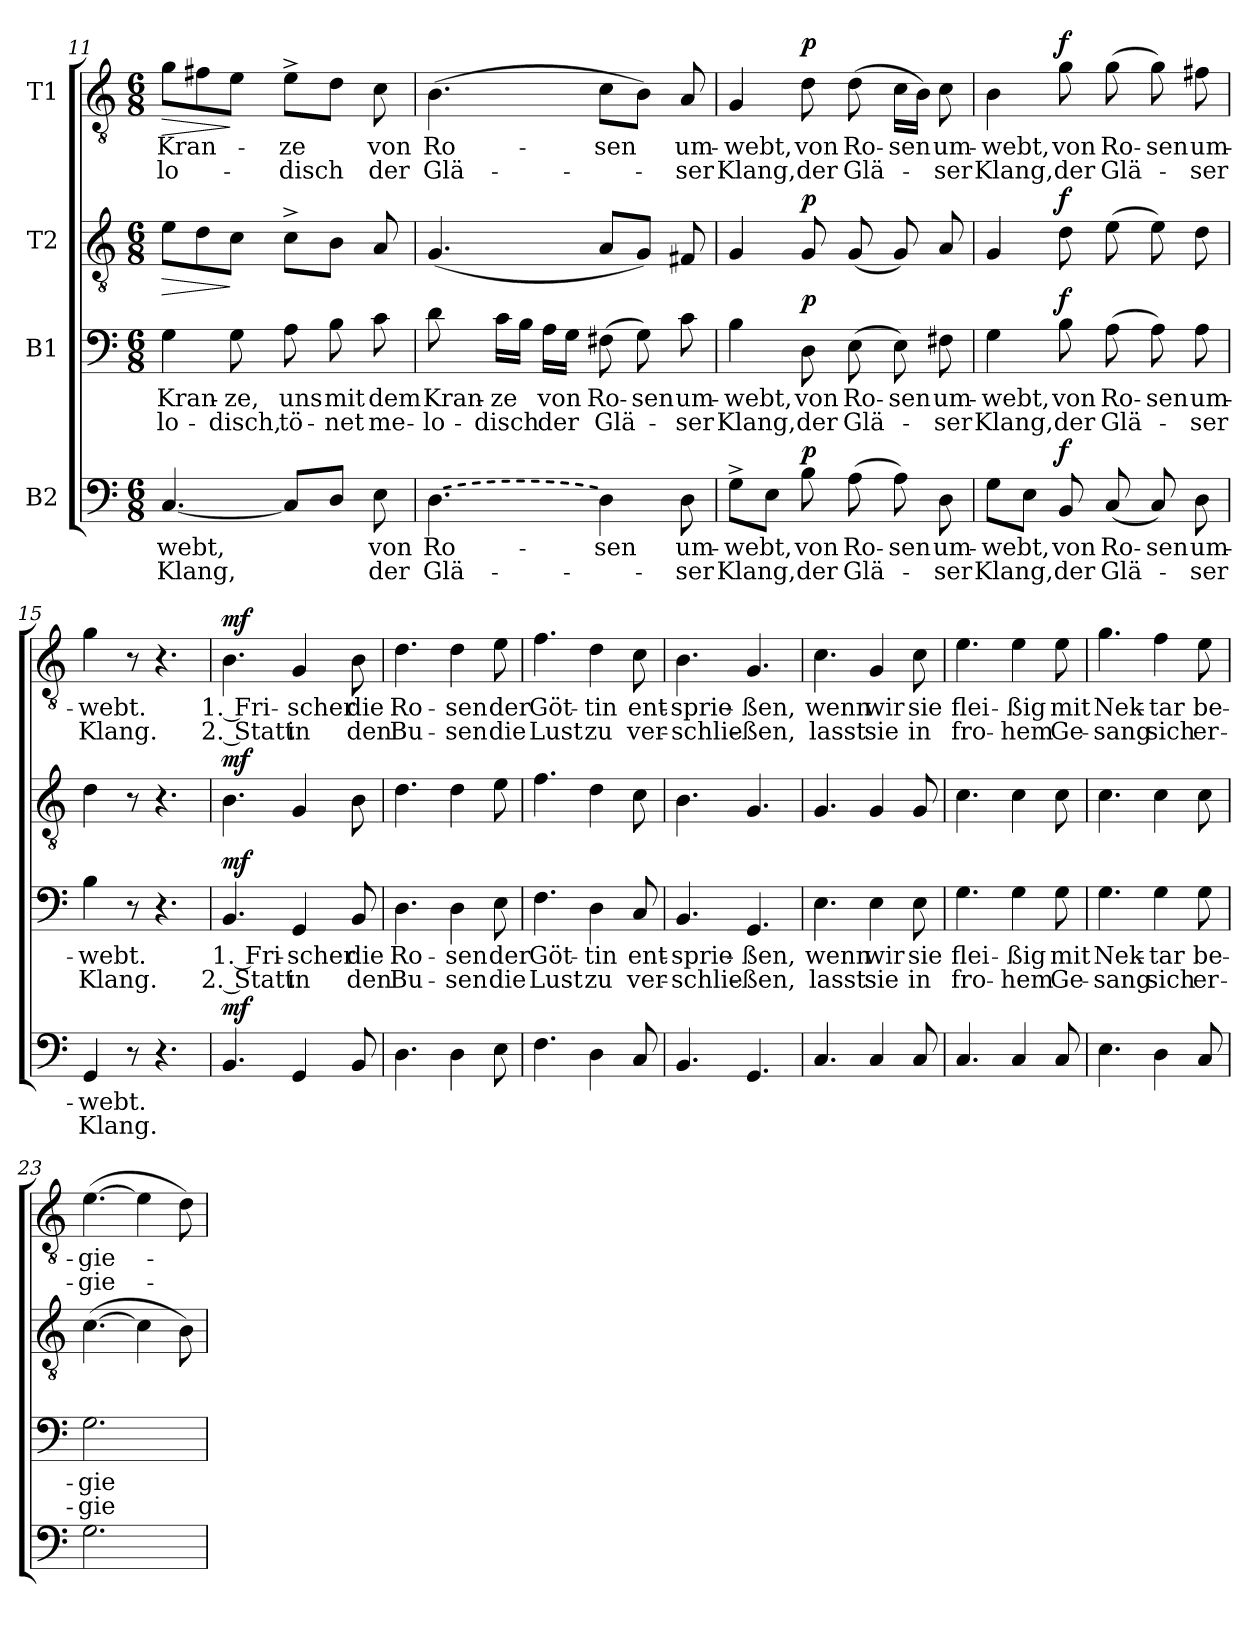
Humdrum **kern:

**kern	**text	**text	**dynam	**kern	**text	**text	**dynam	**kern	**dynam	**kern	**text	**text	**dynam
*part4	*part4	*part4	*part4	*part3	*part3	*part3	*part3	*part2	*part2	*part1	*part1	*part1	*part1
*staff4	*staff4	*staff4	*staff4	*staff3	*staff3	*staff3	*staff3	*staff2	*staff2	*staff1	*staff1	*staff1	*staff1
*I"B2	*	*	*	*I"B1	*	*	*	*I"T2	*	*I"T1	*	*	*
*clefF4	*	*	*	*clefF4	*	*	*	*clefGv2	*	*clefGv2	*	*	*
*k[]	*	*	*	*k[]	*	*	*	*k[]	*	*k[]	*	*	*
*M6/8	*	*	*	*M6/8	*	*	*	*M6/8	*	*M6/8	*	*	*
=11	=11	=11	=11	=11	=11	=11	=11	=11	=11	=11	=11	=11	=11
!	!LO:LY:b	!LO:LY:b	!	!	!LO:LY:b	!LO:LY:b	!	!	!LO:HP:b	!	!LO:LY:b	!LO:LY:b	!LO:HP:b
[4.C/	-webt,	Klang,	.	4G\	Kran-	-lo-	.	8e\L	>	8g\L	Kran-	-lo-	>
.	.	.	.	.	.	.	.	8d\	.	8f#X\	.	.	.
!	!	!	!	!	!LO:LY:b	!LO:LY:b	!	!	!	!	!	!	!
.	.	.	.	8G\	-ze,	-disch,	.	8c\J	]	8e\J	.	.	]
!	!	!	!	!	!LO:LY:b	!LO:LY:b	!	!	!	!	!LO:LY:b	!LO:LY:b	!
8C/L]	.	.	.	8A\	uns	tö-	.	8c^\L	.	8e^\L	-ze	-disch	.
!	!	!	!	!	!LO:LY:b	!LO:LY:b	!	!	!	!	!	!	!
8D/J	.	.	.	8B\	mit	-net	.	8B\J	.	8d\J	.	.	.
!	!LO:LY:b	!LO:LY:b	!	!	!LO:LY:b	!LO:LY:b	!	!	!	!	!LO:LY:b	!LO:LY:b	!
8E\	von	der	.	8c\	dem	me-	.	8A/	.	8c\	von	der	.
=12	=12	=12	=12	=12	=12	=12	=12	=12	=12	=12	=12	=12	=12
!LO:T:dash	!LO:LY:b	!LO:LY:b	!	!	!LO:LY:b	!LO:LY:b	!	!	!	!	!LO:LY:b	!LO:LY:b	!
[4.D\	Ro-	Glä-	.	8d\	Kran-	-lo-	.	(4.G/	.	(4.B\	Ro-	Glä-	.
!	!	!	!	!	!LO:LY:b	!LO:LY:b	!	!	!	!	!	!	!
.	.	.	.	16c\LL	-ze	-disch	.	.	.	.	.	.	.
.	.	.	.	16B\JJ	.	.	.	.	.	.	.	.	.
!	!	!	!	!	!LO:LY:b	!LO:LY:b	!	!	!	!	!	!	!
.	.	.	.	16A\LL	von	der	.	.	.	.	.	.	.
.	.	.	.	16G\JJ	.	.	.	.	.	.	.	.	.
!	!LO:LY:b	!	!	!	!LO:LY:b	!LO:LY:b	!	!	!	!	!LO:LY:b	!	!
4D\]	-sen	.	.	(8F#X\	Ro-	Glä-	.	8A/L	.	8c\L	sen	.	.
!	!	!	!	!	!LO:LY:b	!	!	!	!	!	!	!	!
.	.	.	.	8G\)	-sen	.	.	8G/J)	.	8B\J)	.	.	.
!	!LO:LY:b	!LO:LY:b	!	!	!LO:LY:b	!LO:LY:b	!	!	!	!	!LO:LY:b	!LO:LY:b	!
8D\	um-	-ser	.	8c\	um-	-ser	.	8F#X/	.	8A/	um-	-ser	.
!!LO:PB:g=z
=13	=13	=13	=13	=13	=13	=13	=13	=13	=13	=13	=13	=13	=13
!	!LO:LY:b	!LO:LY:b	!	!	!LO:LY:b	!LO:LY:b	!	!	!	!	!LO:LY:b	!LO:LY:b	!
8G^\L	-webt,	Klang,	.	4B\	-webt,	Klang,	.	4G/	.	4G/	-webt,	Klang,	.
8E\J	.	.	.	.	.	.	.	.	.	.	.	.	.
!	!LO:LY:b	!LO:LY:b	!LO:DY:a	!	!LO:LY:b	!LO:LY:b	!LO:DY:a	!	!LO:DY:a	!	!LO:LY:b	!LO:LY:b	!LO:DY:a
8B\	von	der	p	8D\	von	der	p	8G/	p	8d\	von	der	p
!	!LO:LY:b	!LO:LY:b	!	!	!LO:LY:b	!LO:LY:b	!	!	!	!	!LO:LY:b	!LO:LY:b	!
(8A\	Ro-	Glä-	.	(8E\	Ro-	Glä-	.	(8G/	.	(8d\	Ro-	Glä-	.
!	!LO:LY:b	!	!	!	!LO:LY:b	!	!	!	!	!	!LO:LY:b	!	!
8A\)	-sen	.	.	8E\)	-sen	.	.	8G/)	.	16c\LL	-sen	.	.
.	.	.	.	.	.	.	.	.	.	16B\JJ)	.	.	.
!	!LO:LY:b	!LO:LY:b	!	!	!LO:LY:b	!LO:LY:b	!	!	!	!	!LO:LY:b	!LO:LY:b	!
8D\	um-	-ser	.	8F#X\	um-	-ser	.	8A/	.	8c\	um-	-ser	.
=14	=14	=14	=14	=14	=14	=14	=14	=14	=14	=14	=14	=14	=14
!	!LO:LY:b	!LO:LY:b	!	!	!LO:LY:b	!LO:LY:b	!	!	!	!	!LO:LY:b	!LO:LY:b	!
8G\L	-webt,	Klang,	.	4G\	-webt,	Klang,	.	4G/	.	4B\	-webt,	Klang,	.
8E\J	.	.	.	.	.	.	.	.	.	.	.	.	.
!	!LO:LY:b	!LO:LY:b	!LO:DY:a	!	!LO:LY:b	!LO:LY:b	!LO:DY:a	!	!LO:DY:a	!	!LO:LY:b	!LO:LY:b	!LO:DY:a
8BB/	von	der	f	8B\	von	der	f	8d\	f	8g\	von	der	f
!	!LO:LY:b	!LO:LY:b	!	!	!LO:LY:b	!LO:LY:b	!	!	!	!	!LO:LY:b	!LO:LY:b	!
(8C/	Ro-	Glä-	.	(8A\	Ro-	Glä-	.	(8e\	.	(8g\	Ro-	Glä-	.
!	!LO:LY:b	!	!	!	!LO:LY:b	!	!	!	!	!	!LO:LY:b	!	!
8C/)	-sen	.	.	8A\)	-sen	.	.	8e\)	.	8g\)	-sen	.	.
!	!LO:LY:b	!LO:LY:b	!	!	!LO:LY:b	!LO:LY:b	!	!	!	!	!LO:LY:b	!LO:LY:b	!
8D\	um-	-ser	.	8A\	um-	-ser	.	8d\	.	8f#X\	um-	-ser	.
=15	=15	=15	=15	=15	=15	=15	=15	=15	=15	=15	=15	=15	=15
!	!LO:LY:b	!LO:LY:b	!	!	!LO:LY:b	!LO:LY:b	!	!	!	!	!LO:LY:b	!LO:LY:b	!
4GG/	-webt.	Klang.	.	4B\	-webt.	Klang.	.	4d\	.	4g\	-webt.	Klang.	.
8r	.	.	.	8r	.	.	.	8r	.	8r	.	.	.
4.r	.	.	.	4.r	.	.	.	4.r	.	4.r	.	.	.
!!LO:LB:g=z
=16	=16	=16	=16	=16	=16	=16	=16	=16	=16	=16	=16	=16	=16
!	!	!	!LO:DY:a	!	!LO:LY:b	!LO:LY:b	!LO:DY:a	!	!LO:DY:a	!	!LO:LY:b	!LO:LY:b	!LO:DY:a
4.BB/	.	.	mf	4.BB/	1. Fri-	2. Statt	mf	4.B\	mf	4.B\	1. Fri-	2. Statt	mf
!	!	!	!	!	!LO:LY:b	!LO:LY:b	!	!	!	!	!LO:LY:b	!LO:LY:b	!
4GG/	.	.	.	4GG/	-scher	in	.	4G/	.	4G/	-scher	in	.
!	!	!	!	!	!LO:LY:b	!LO:LY:b	!	!	!	!	!LO:LY:b	!LO:LY:b	!
8BB/	.	.	.	8BB/	die	den	.	8B\	.	8B\	die	den	.
=17	=17	=17	=17	=17	=17	=17	=17	=17	=17	=17	=17	=17	=17
!	!	!	!	!	!LO:LY:b	!LO:LY:b	!	!	!	!	!LO:LY:b	!LO:LY:b	!
4.D\	.	.	.	4.D\	Ro-	Bu-	.	4.d\	.	4.d\	Ro-	Bu-	.
!	!	!	!	!	!LO:LY:b	!LO:LY:b	!	!	!	!	!LO:LY:b	!LO:LY:b	!
4D\	.	.	.	4D\	-sen	-sen	.	4d\	.	4d\	-sen	-sen	.
!	!	!	!	!	!LO:LY:b	!LO:LY:b	!	!	!	!	!LO:LY:b	!LO:LY:b	!
8E\	.	.	.	8E\	der	die	.	8e\	.	8e\	der	die	.
=18	=18	=18	=18	=18	=18	=18	=18	=18	=18	=18	=18	=18	=18
!	!	!	!	!	!LO:LY:b	!LO:LY:b	!	!	!	!	!LO:LY:b	!LO:LY:b	!
4.F\	.	.	.	4.F\	Göt-	Lust	.	4.f\	.	4.f\	Göt-	Lust	.
!	!	!	!	!	!LO:LY:b	!LO:LY:b	!	!	!	!	!LO:LY:b	!LO:LY:b	!
4D\	.	.	.	4D\	-tin	zu	.	4d\	.	4d\	-tin	zu	.
!	!	!	!	!	!LO:LY:b	!LO:LY:b	!	!	!	!	!LO:LY:b	!LO:LY:b	!
8C/	.	.	.	8C/	ent-	ver-	.	8c\	.	8c\	ent-	ver-	.
=19	=19	=19	=19	=19	=19	=19	=19	=19	=19	=19	=19	=19	=19
!	!	!	!	!	!LO:LY:b	!LO:LY:b	!	!	!	!	!LO:LY:b	!LO:LY:b	!
4.BB/	.	.	.	4.BB/	-sprie-	-schlie-	.	4.B\	.	4.B\	-sprie-	-schlie-	.
!	!	!	!	!	!LO:LY:b	!LO:LY:b	!	!	!	!	!LO:LY:b	!LO:LY:b	!
4.GG/	.	.	.	4.GG/	-ßen,	-ßen,	.	4.G/	.	4.G/	-ßen,	-ßen,	.
!!LO:LB:g=z
=20	=20	=20	=20	=20	=20	=20	=20	=20	=20	=20	=20	=20	=20
!	!	!	!	!	!LO:LY:b	!LO:LY:b	!	!	!	!	!LO:LY:b	!LO:LY:b	!
4.C/	.	.	.	4.E\	wenn	lasst	.	4.G/	.	4.c\	wenn	lasst	.
!	!	!	!	!	!LO:LY:b	!LO:LY:b	!	!	!	!	!LO:LY:b	!LO:LY:b	!
4C/	.	.	.	4E\	wir	sie	.	4G/	.	4G/	wir	sie	.
!	!	!	!	!	!LO:LY:b	!LO:LY:b	!	!	!	!	!LO:LY:b	!LO:LY:b	!
8C/	.	.	.	8E\	sie	in	.	8G/	.	8c\	sie	in	.
=21	=21	=21	=21	=21	=21	=21	=21	=21	=21	=21	=21	=21	=21
!	!	!	!	!	!LO:LY:b	!LO:LY:b	!	!	!	!	!LO:LY:b	!LO:LY:b	!
4.C/	.	.	.	4.G\	flei-	fro-	.	4.c\	.	4.e\	flei-	fro-	.
!	!	!	!	!	!LO:LY:b	!LO:LY:b	!	!	!	!	!LO:LY:b	!LO:LY:b	!
4C/	.	.	.	4G\	-ßig	-hem	.	4c\	.	4e\	-ßig	-hem	.
!	!	!	!	!	!LO:LY:b	!LO:LY:b	!	!	!	!	!LO:LY:b	!LO:LY:b	!
8C/	.	.	.	8G\	mit	Ge-	.	8c\	.	8e\	mit	Ge-	.
=22	=22	=22	=22	=22	=22	=22	=22	=22	=22	=22	=22	=22	=22
!	!	!	!	!	!LO:LY:b	!LO:LY:b	!	!	!	!	!LO:LY:b	!LO:LY:b	!
4.E\	.	.	.	4.G\	Nek-	-sang	.	4.c\	.	4.g\	Nek-	-sang	.
!	!	!	!	!	!LO:LY:b	!LO:LY:b	!	!	!	!	!LO:LY:b	!LO:LY:b	!
4D\	.	.	.	4G\	-tar	sich	.	4c\	.	4f\	-tar	sich	.
!	!	!	!	!	!LO:LY:b	!LO:LY:b	!	!	!	!	!LO:LY:b	!LO:LY:b	!
8C/	.	.	.	8G\	be-	er-	.	8c\	.	8e\	be-	er-	.
=23	=23	=23	=23	=23	=23	=23	=23	=23	=23	=23	=23	=23	=23
!	!	!	!	!	!LO:LY:b	!LO:LY:b	!	!	!	!	!LO:LY:b	!LO:LY:b	!
2.G\	.	.	.	2.G\	-gie-	-gie-	.	([4.c\	.	([4.e\	-gie-	-gie-	.
.	.	.	.	.	.	.	.	4c\]	.	4e\]	.	.	.
.	.	.	.	.	.	.	.	8B\)	.	8d\)	.	.	.
=	=	=	=	=	=	=	=	=	=	=	=	=	=
*-	*-	*-	*-	*-	*-	*-	*-	*-	*-	*-	*-	*-	*-
